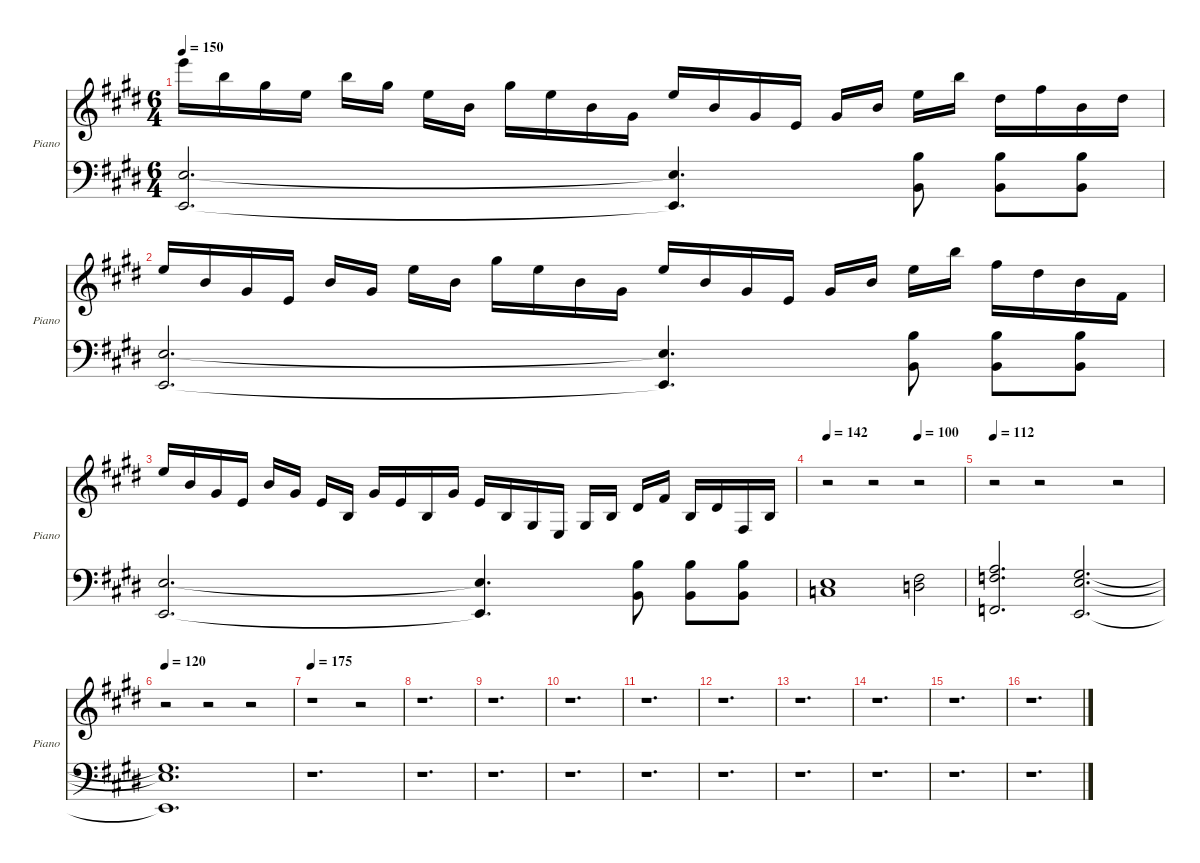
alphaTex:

\defaultSystemsLayout 4
\hideDynamics
\bracketExtendMode nobrackets
\useSystemSignSeparator
\singleTrackTrackNamePolicy allsystems
\multiTrackTrackNamePolicy allsystems
\firstSystemTrackNameMode fullname
\otherSystemsTrackNameMode fullname
\firstSystemTrackNameOrientation horizontal
\otherSystemsTrackNameOrientation horizontal
\track ("Piano" "pno.") {instrument acousticgrandpiano}
\staff {score}
\tuning (E3 B2 G2 D2 A1 E1 B1)
\ts (6 4)
\tempo 150
\clef g2
\ks e
60.6{acc forcenatural}.16{dy f beam Down} 55.6{acc forcenatural}.16{beam Down} 52.6{acc #}.16{beam Down} 48.6{acc forcenatural}.16{beam Down} 55.6{acc forcenatural}.16{beam Down} 52.6{acc #}.16{beam Down beam split} 48.6{acc forcenatural}.16{beam Down} 43.6{acc forcenatural}.16{beam Down} 42.4{acc #}.16{beam Down} 38.4{acc forcenatural}.16{beam Down} 38.5{acc forcenatural}.16{beam Down} 35.5{acc #}.16{beam Down} 43.5{acc forcenatural}.16{beam Up} 43.6{acc forcenatural}.16{beam Up} 40.6{acc #}.16{beam Up} 36.6{acc forcenatural}.16{beam Up} 40.6{acc #}.16{beam Up} 43.6{acc forcenatural}.16{beam Up beam split} 48.6{acc forcenatural}.16{beam Down} 48.7{acc forcenatural}.16{beam Down} 40.7{acc #}.16{beam Down} 43.7{acc #}.16{beam Down} 43.6{acc forcenatural}.16{beam Down} 42.5{acc #}.16{beam Down} |
43.5{acc forcenatural}.16{beam Up} 43.6{acc forcenatural}.16{beam Up} 40.6{acc #}.16{beam Up} 36.6{acc forcenatural}.16{beam Up} 36.7{acc forcenatural}.16{beam Up} 33.7{acc #}.16{beam Up beam split} 29.7{acc forcenatural}.16{ot 8vb beam Down} 31.6{acc forcenatural}.16{ot 8vb beam Down} 30.4{acc #}.16{ot 8vb beam Down} 26.4{acc forcenatural}.16{ot 8vb beam Down} 26.5{acc forcenatural}.16{ot 8vb beam Down} 28.6{acc #}.16{ot 8vb beam Down} 31.5{acc forcenatural}.16{ot 8vb beam Up} 31.6{acc forcenatural}.16{ot 8vb beam Up} 28.6{acc #}.16{ot 8vb beam Up} 24.6{acc forcenatural}.16{ot 8vb beam Up} 23.5{acc #}.16{ot 8vb beam Up} 21.4{acc forcenatural}.16{ot 8vb beam Up beam split} 21.3{acc forcenatural}.16{ot 8vb beam Down} 19.1{acc forcenatural}.16{ot 8vb beam Down} 19.2{acc #}.16{ot 8vb beam Down} 16.2{acc #}.16{ot 8vb beam Down} 16.3{acc forcenatural}.16{ot 8vb beam Down} 16.4{acc #}.16{ot 8vb beam Down} |
17.2{acc forcenatural}.16{ot 8vb beam Up} 16.3{acc forcenatural}.16{ot 8vb beam Up} 13.3{acc #}.16{ot 8vb beam Up} 14.4{acc forcenatural}.16{ot 8vb beam Up} 12.2{acc forcenatural}.16{ot 8vb beam Up} 9.2{acc #}.16{ot 8vb beam Up beam split} 9.3{acc forcenatural}.16{ot 8vb beam Up} 9.4{acc forcenatural}.16{ot 8vb beam Up} 9.2{acc #}.16{ot 8vb beam Up} 9.3{acc forcenatural}.16{ot 8vb beam Up} 9.4{acc forcenatural}.16{ot 8vb beam Up} 9.2{acc #}.16{ot 8vb beam Up} 9.3{acc forcenatural}.16{ot 8vb beam Up} 9.4{acc forcenatural}.16{ot 8vb beam Up} 11.5{acc #}.16{ot 8vb beam Up} 12.6{acc forcenatural}.16{ot 8vb beam Up} 11.5{acc #}.16{ot 8vb beam Up} 9.4{acc forcenatural}.16{ot 8vb beam Up beam split} 8.3{acc #}.16{ot 8vb beam Up} 7.2{acc #}.16{ot 8vb beam Up} 4.3{acc forcenatural}.16{ot 8vb beam Up} 4.2{acc #}.16{ot 8vb beam Up} 4.4{acc #}.16{ot 8vb beam Up} 4.3{acc forcenatural}.16{ot 8vb beam Up} |
\tempo 142
\tempo (100 0.666667)
r.2{beam Down} r.2{beam Down} r.2{beam Down} |
\tempo 112
r.2{beam Down} r.2{beam Down} r.2{beam Down} |
\tempo 120
r.2{beam Down} r.2{beam Down} r.2{beam Down} |
\tempo 175
r.1{beam Down} r.2{beam Down} |
r.1{d beam Down} |
r.1{d beam Down} |
r.1{d beam Down} |
r.1{d beam Down} |
r.1{d beam Down} |
r.1{d beam Down} |
r.1{d beam Down} |
r.1{d beam Down} |
r.1{d beam Down}
\staff {score}
\tuning (E3 B2 G2 D2 A1 E1 B1)
\clef f4
\ottava regular
\simile none
\ks e
(0.1{acc forcenatural} 7.5{acc forcenatural}).2{d dy f beam Up} (0.1{t acc forcenatural} 7.5{t acc forcenatural}).4{d beam Up beam split} (7.1{acc forcenatural} 0.2{acc forcenatural}).8{beam Down} (7.1{acc forcenatural} 0.2{acc forcenatural}).8{beam Down} (7.1{acc forcenatural} 0.2{acc forcenatural}).8{beam Down} |
(0.1{acc forcenatural} 7.5{acc forcenatural}).2{d beam Up} (0.1{t acc forcenatural} 7.5{t acc forcenatural}).4{d beam Up beam split} (7.1{acc forcenatural} 0.2{acc forcenatural}).8{beam Down} (7.1{acc forcenatural} 0.2{acc forcenatural}).8{beam Down} (7.1{acc forcenatural} 0.2{acc forcenatural}).8{beam Down} |
(0.1{acc forcenatural} 7.5{acc forcenatural}).2{d beam Up} (0.1{t acc forcenatural} 7.5{t acc forcenatural}).4{d beam Up} (7.1{acc forcenatural} 0.2{acc forcenatural}).8{beam Down} (7.1{acc forcenatural} 0.2{acc forcenatural}).8{beam Down} (7.1{acc forcenatural} 0.2{acc forcenatural}).8{beam Down} |
(5.2{acc forcenatural} 5.3{acc forcenatural}).1{beam Down} (7.2{acc #} 7.3{acc forcenatural}).2{beam Down} |
(5.1{acc forcenatural} 6.2{acc forcenatural} 6.7{acc forcenatural}).2{d beam Up} (4.1{acc #} 5.2{acc forcenatural} 5.7{acc forcenatural}).2{d beam Up} |
(4.1{t acc #} 5.2{t acc forcenatural} 5.7{t acc forcenatural}).1{d beam Up} |
r.1{d beam Down} |
r.1{d beam Down} |
r.1{d beam Down} |
r.1{d beam Down} |
r.1{d beam Down} |
r.1{d beam Down} |
r.1{d beam Down} |
r.1{d beam Down} |
r.1{d beam Down} |
r.1{d beam Down}
